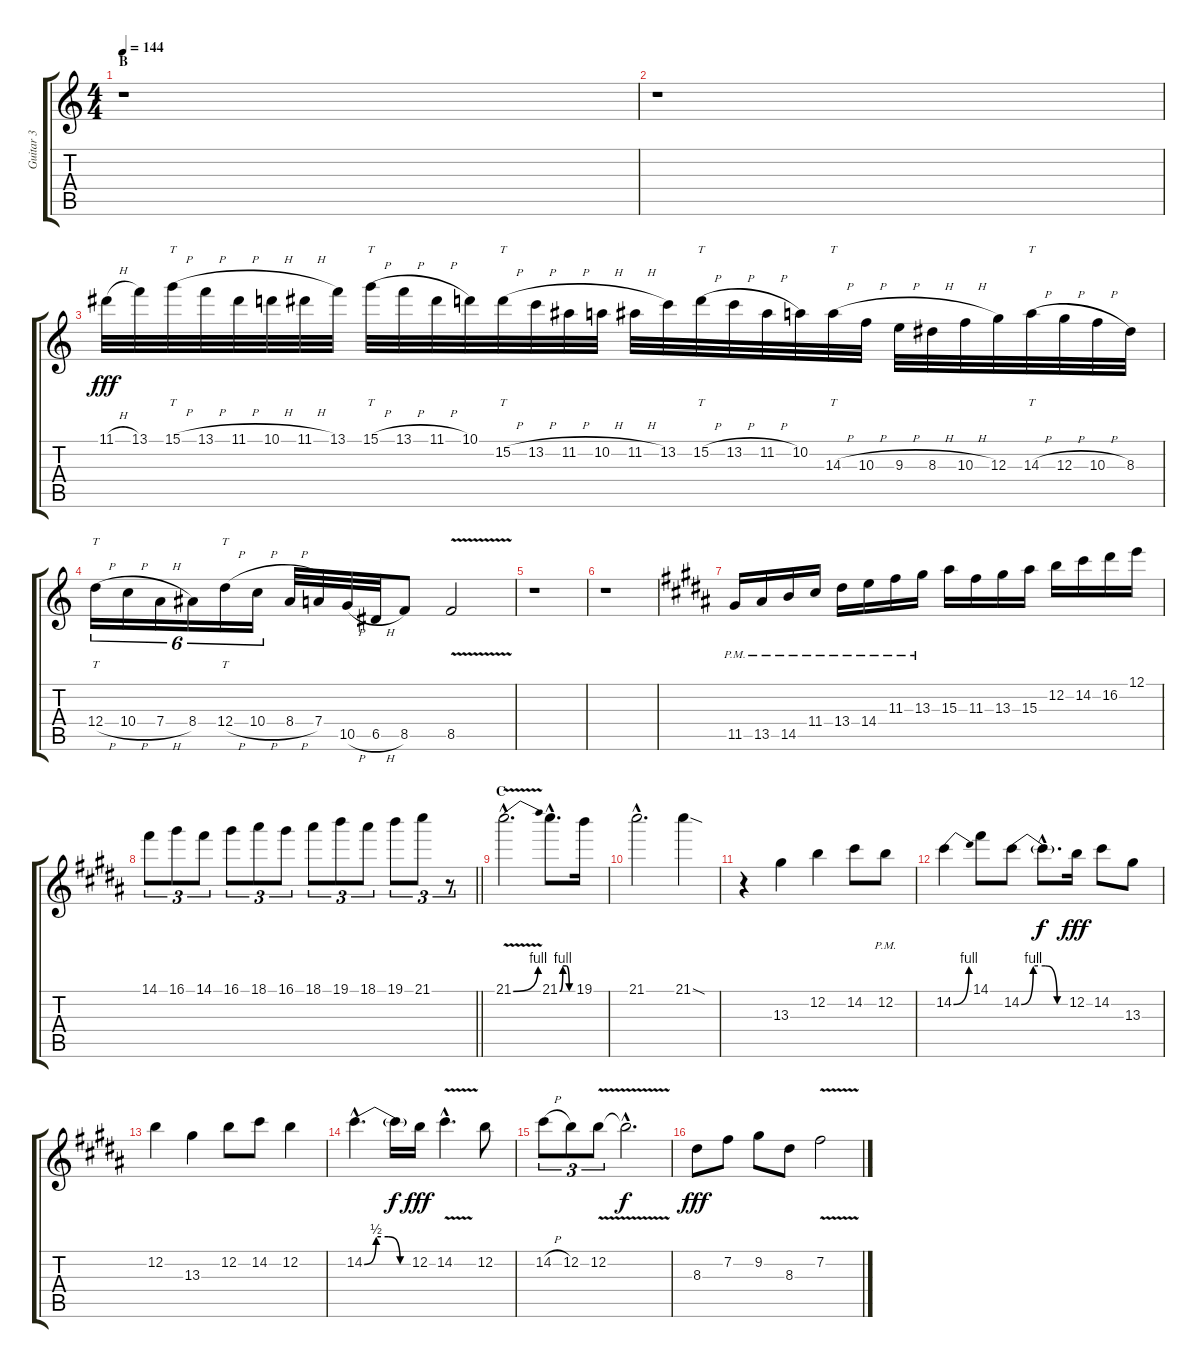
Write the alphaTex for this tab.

\track ("Guitar 3" "Guitar 3") {instrument distortionguitar}
\staff {score tabs}
\tuning (E4 B3 G3 D3 A2 E2) {hide}
\ts (4 4)
\section ("" "B")
\tempo 144
\clef g2
\ks c
r.1{dy fff} |
r.1 |
11.1{h}.32 13.1.32 15.1{h}.32{tt} 13.1{h}.32 11.1{h}.32 10.1{h}.32 11.1{h}.32 13.1.32 15.1{h}.32{tt} 13.1{h}.32 11.1{h}.32 10.1.32 15.2{h}.32{tt} 13.2{h}.32 11.2{h}.32 10.2{h}.32 11.2{h}.32 13.2.32 15.2{h}.32{tt} 13.2{h}.32 11.2{h}.32 10.2.32 14.3{h}.32{tt} 10.3{h}.32 9.3{h}.32 8.3{h}.32 10.3{h}.32 12.3.32 14.3{h}.32{tt} 12.3{h}.32 10.3{h}.32 8.3.32 |
12.4{h}.16{tt tu (6 4)} 10.4{h}.16{tu (6 4)} 7.4{h}.16{tu (6 4)} 8.4.16{tu (6 4)} 12.4{h}.16{tt tu (6 4)} 10.4{h}.16{tu (6 4)} 8.4{h}.32 7.4.32 10.5{h}.32 6.5{h}.32 8.5.8 8.5{v}.2 |
r.1 |
r.1 |
\ks b
11.5{pm}.16 13.5{pm}.16 14.5{pm}.16 11.4{pm}.16 13.4{pm}.16 14.4{pm}.16 11.3{pm}.16 13.3{pm}.16 15.3.16 11.3.16 13.3.16 15.3.16 12.2.16 14.2.16 16.2.16 12.1.16 |
\barLineRight lightlight
14.1.8{tu (3 2)} 16.1.8{tu (3 2)} 14.1.8{tu (3 2)} 16.1.8{tu (3 2)} 18.1.8{tu (3 2)} 16.1.8{tu (3 2)} 18.1.8{tu (3 2)} 19.1.8{tu (3 2)} 18.1.8{tu (3 2)} 19.1.8{tu (3 2)} 21.1.8{tu (3 2)} r.8{tu (3 2)} |
\section ("" "C")
21.1{be (bend 0 0 60 4) v hac}.2{d} 21.1{be (custom 0 0 15 4 30 4 45 0 60 0) hac}.8{d} 19.1.16 |
21.1{hac}.2{d} 21.1{sod}.4 |
r.4 13.3.4 12.2.4 14.2.8 12.2{pm}.8 |
14.2{be (bend 0 0 60 4)}.4 14.1.8 14.2{be (custom 0 0 15 4 30 4 45 0 60 0)}.8 14.2{hac t}.8{d dy f} 12.2.16{dy fff} 14.2.8 13.3.8 |
12.2.4 13.3.4 12.2.8 14.2.8 12.2.4 |
14.2{be (custom 0 0 15 2 30 2 45 0 60 0) hac}.4{d} 14.2{t}.16{dy f} 12.2.16{dy fff} 14.2{v hac}.4{d} 12.2.8 |
14.2{h}.8{tu (3 2)} 12.2.8{tu (3 2)} 12.2{v}.8{tu (3 2)} 12.2{hac t}.2{d dy f} |
8.3.8{dy fff} 7.2.8 9.2.8 8.3.8 7.2{v}.2
